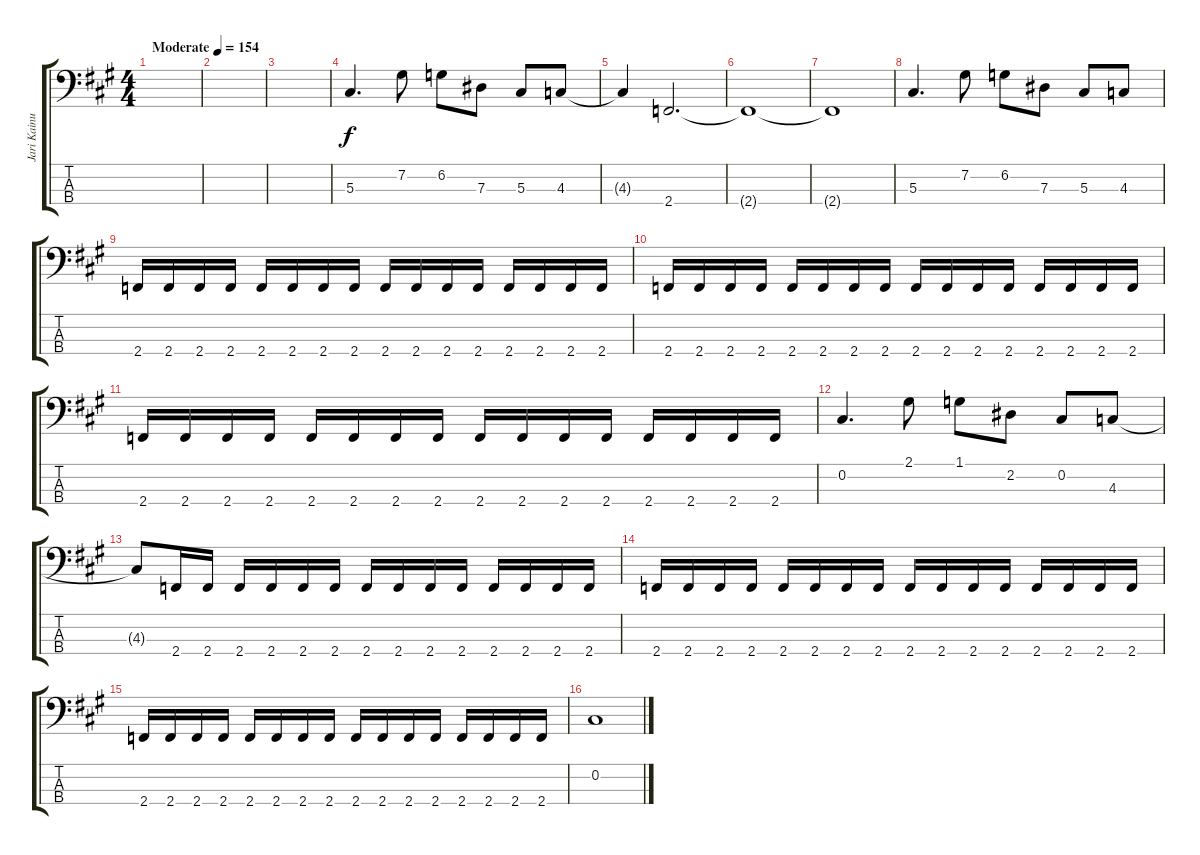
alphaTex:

\track ("Jari Kainulainen" "Jari Kainu") {instrument electricbassfinger}
\staff {score tabs}
\tuning (Gb2 Db2 Ab1 Eb1) {hide}
\ts (4 4)
\tempo (154 "Moderate")
\clef f4
\ks a
|
|
|
5.3.4{d} 7.2.8 6.2.8 7.3.8 5.3.8 4.3.8 |
4.3{t}.4 2.4.2{d} |
2.4{t}.1 |
2.4{t}.1 |
5.3.4{d} 7.2.8 6.2.8 7.3.8 5.3.8 4.3.8 |
2.4.16 2.4.16 2.4.16 2.4.16 2.4.16 2.4.16 2.4.16 2.4.16 2.4.16 2.4.16 2.4.16 2.4.16 2.4.16 2.4.16 2.4.16 2.4.16 |
2.4.16 2.4.16 2.4.16 2.4.16 2.4.16 2.4.16 2.4.16 2.4.16 2.4.16 2.4.16 2.4.16 2.4.16 2.4.16 2.4.16 2.4.16 2.4.16 |
2.4.16 2.4.16 2.4.16 2.4.16 2.4.16 2.4.16 2.4.16 2.4.16 2.4.16 2.4.16 2.4.16 2.4.16 2.4.16 2.4.16 2.4.16 2.4.16 |
0.2.4{d} 2.1.8 1.1.8 2.2.8 0.2.8 4.3.8 |
4.3{t}.8 2.4.16 2.4.16 2.4.16 2.4.16 2.4.16 2.4.16 2.4.16 2.4.16 2.4.16 2.4.16 2.4.16 2.4.16 2.4.16 2.4.16 |
2.4.16 2.4.16 2.4.16 2.4.16 2.4.16 2.4.16 2.4.16 2.4.16 2.4.16 2.4.16 2.4.16 2.4.16 2.4.16 2.4.16 2.4.16 2.4.16 |
2.4.16 2.4.16 2.4.16 2.4.16 2.4.16 2.4.16 2.4.16 2.4.16 2.4.16 2.4.16 2.4.16 2.4.16 2.4.16 2.4.16 2.4.16 2.4.16 |
0.2.1
